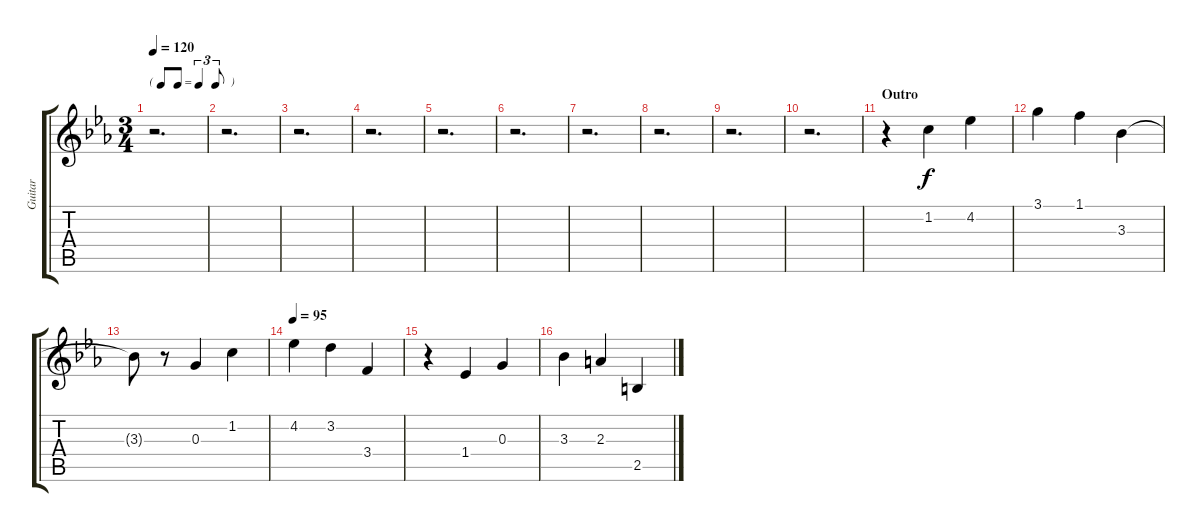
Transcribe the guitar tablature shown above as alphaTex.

\track ("Guitar" "Guitar") {instrument acousticguitarsteel}
\staff {score tabs}
\tuning (E4 B3 G3 D3 A2 E2) {hide}
\ts (3 4)
\tf triplet8th
\tempo 120
\clef g2
\ks cminor
r.2{d dy f} |
r.2{d} |
r.2{d} |
r.2{d} |
r.2{d} |
r.2{d} |
r.2{d} |
r.2{d} |
r.2{d} |
r.2{d} |
\section ("" "Outro")
r.4 1.2.4 4.2.4 |
3.1.4 1.1.4 3.3.4 |
3.3{t}.8 r.8 0.3.4 1.2.4 |
\tempo 95
4.2.4 3.2.4 3.4.4 |
r.4 1.4.4 0.3.4 |
3.3.4 2.3.4 2.5.4
